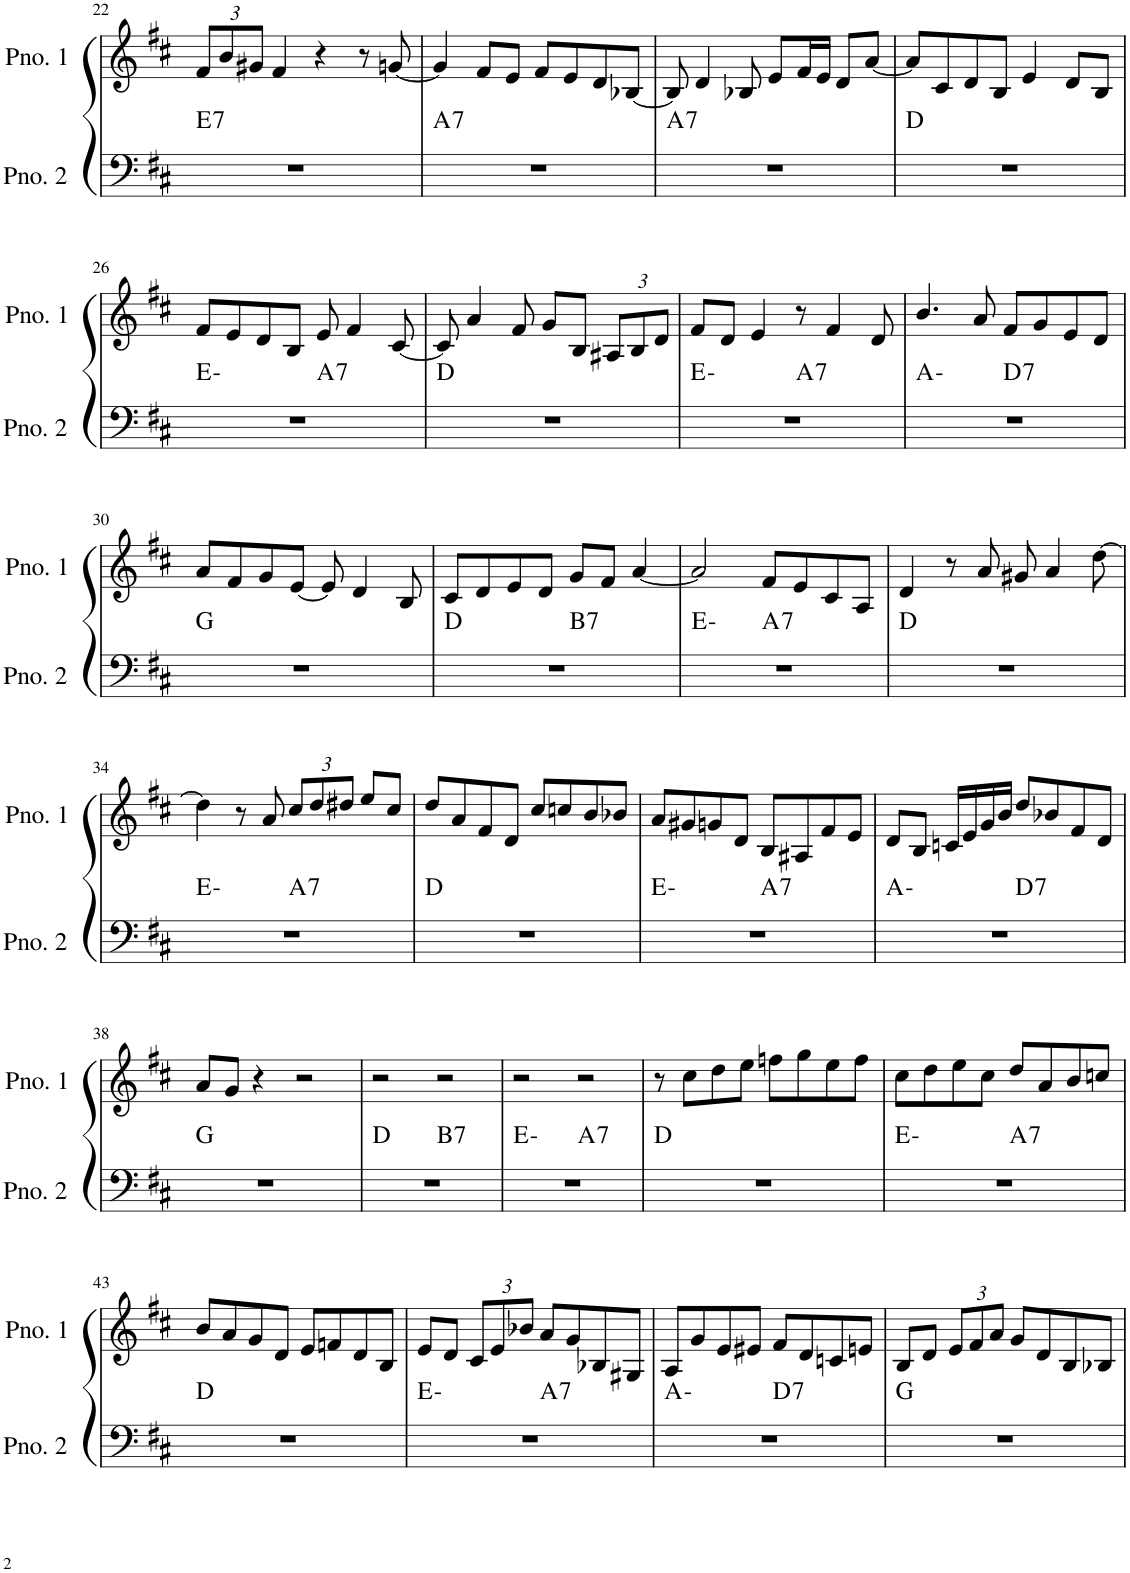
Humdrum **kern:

**kern	**harte	**kern
*part2	*part2	*part1
*staff2	*	*staff1
*I"ピアノ 2	*	*I"ピアノ 1
!!LO:PB:g=z
*clefF4	*	*clefG2
*k[f#c#]	*	*k[f#c#]
*M4/4	*	*M4/4
*	*	*Xbrackettup
=22	=22	=22
!	!LO:H:kt=7	!
1r	E:7	12f#/L
.	.	12b/
.	.	12g#X/J
.	.	4f#/
.	.	4r
.	.	8r
.	.	[8gn/
=23	=23	=23
!	!LO:H:kt=7	!
1r	A:7	4g/]
.	.	8f#/L
.	.	8e/J
.	.	8f#/L
.	.	8e/
.	.	8d/
.	.	[8B-X/J
=24	=24	=24
!	!LO:H:kt=7	!
1r	A:7	8B-/]
.	.	4d/
.	.	8B-X/
.	.	8e/L
.	.	16f#/L
.	.	16e/JJ
.	.	8d/L
.	.	[8a/J
=25	=25	=25
1r	D:maj	8a/L]
.	.	8c#/
.	.	8d/
.	.	8B/J
.	.	4e/
.	.	8d/L
.	.	8B/J
!!LO:LB:g=z
=26	=26	=26
*^	*	*
1r	2ryy	E:min	8f#/L
.	.	.	8e/
.	.	.	8d/
.	.	.	8B/J
!	!	!LO:H:kt=7	!
.	2ryy	A:7	8e/
.	.	.	4f#/
.	.	.	[8c#/
*v	*v	*	*
=27	=27	=27
1r	D:maj	8c#/]
.	.	4a/
.	.	8f#/
.	.	8g/L
.	.	8B/J
.	.	12A#X/L
.	.	12B/
.	.	12d/J
=28	=28	=28
*^	*	*
1r	2ryy	E:min	8f#/L
.	.	.	8d/J
.	.	.	4e/
!	!	!LO:H:kt=7	!
.	2ryy	A:7	8r
.	.	.	4f#/
.	.	.	8d/
=29	=29	=29	=29
1r	2ryy	A:min	4.b/
.	.	.	8a/
!	!	!LO:H:kt=7	!
.	2ryy	D:7	8f#/L
.	.	.	8g/
.	.	.	8e/
.	.	.	8d/J
*v	*v	*	*
!!LO:LB:g=z
=30	=30	=30
1r	G:maj	8a/L
.	.	8f#/
.	.	8g/
.	.	[8e/J
.	.	8e/]
.	.	4d/
.	.	8B/
=31	=31	=31
*^	*	*
1r	2ryy	D:maj	8c#/L
.	.	.	8d/
.	.	.	8e/
.	.	.	8d/J
!	!	!LO:H:kt=7	!
.	2ryy	B:7	8g/L
.	.	.	8f#/J
.	.	.	[4a/
=32	=32	=32	=32
1r	2ryy	E:min	2a/]
!	!	!LO:H:kt=7	!
.	2ryy	A:7	8f#/L
.	.	.	8e/
.	.	.	8c#/
.	.	.	8A/J
*v	*v	*	*
=33	=33	=33
1r	D:maj	4d/
.	.	8r
.	.	8a/
.	.	8g#X/
.	.	4a/
.	.	[8dd\
!!LO:LB:g=z
=34	=34	=34
*^	*	*
1r	2ryy	E:min	4dd\]
.	.	.	8r
.	.	.	8a/
!	!	!LO:H:kt=7	!
.	2ryy	A:7	12cc#/L
.	.	.	12dd/
.	.	.	12dd#X/J
.	.	.	8ee/L
.	.	.	8cc#/J
*v	*v	*	*
=35	=35	=35
1r	D:maj	8dd/L
.	.	8a/
.	.	8f#/
.	.	8d/J
.	.	8cc#/L
.	.	8ccn/
.	.	8b/
.	.	8b-X/J
=36	=36	=36
*^	*	*
1r	2ryy	E:min	8a/L
.	.	.	8g#X/
.	.	.	8gn/
.	.	.	8d/J
!	!	!LO:H:kt=7	!
.	2ryy	A:7	8B/L
.	.	.	8A#X/
.	.	.	8f#/
.	.	.	8e/J
=37	=37	=37	=37
1r	2ryy	A:min	8d/L
.	.	.	8B/J
.	.	.	16cn/LL
.	.	.	16e/
.	.	.	16g/
.	.	.	16b/JJ
!	!	!LO:H:kt=7	!
.	2ryy	D:7	8dd/L
.	.	.	8b-X/
.	.	.	8f#/
.	.	.	8d/J
*v	*v	*	*
!!LO:LB:g=z
=38	=38	=38
1r	G:maj	8a/L
.	.	8g/J
.	.	4r
.	.	2r
=39	=39	=39
*^	*	*
1r	2ryy	D:maj	2r
!	!	!LO:H:kt=7	!
.	2ryy	B:7	2r
=40	=40	=40	=40
1r	2ryy	E:min	2r
!	!	!LO:H:kt=7	!
.	2ryy	A:7	2r
*v	*v	*	*
=41	=41	=41
1r	D:maj	8r
.	.	8cc#\L
.	.	8dd\
.	.	8ee\J
.	.	8ffn\L
.	.	8gg\
.	.	8ee\
.	.	8ff\J
=42	=42	=42
*^	*	*
1r	2ryy	E:min	8cc#\L
.	.	.	8dd\
.	.	.	8ee\
.	.	.	8cc#\J
!	!	!LO:H:kt=7	!
.	2ryy	A:7	8dd/L
.	.	.	8a/
.	.	.	8b/
.	.	.	8ccn/J
*v	*v	*	*
!!LO:LB:g=z
=43	=43	=43
1r	D:maj	8b/L
.	.	8a/
.	.	8g/
.	.	8d/J
.	.	8e/L
.	.	8fn/
.	.	8d/
.	.	8B/J
=44	=44	=44
*^	*	*
1r	2ryy	E:min	8e/L
.	.	.	8d/J
.	.	.	12c#/L
.	.	.	12e/
.	.	.	12b-X/J
!	!	!LO:H:kt=7	!
.	2ryy	A:7	8a/L
.	.	.	8g/
.	.	.	8B-X/
.	.	.	8G#X/J
=45	=45	=45	=45
1r	2ryy	A:min	8A/L
.	.	.	8g/
.	.	.	8e/
.	.	.	8e#X/J
!	!	!LO:H:kt=7	!
.	2ryy	D:7	8f#/L
.	.	.	8d/
.	.	.	8cn/
.	.	.	8en/J
*v	*v	*	*
=46	=46	=46
1r	G:maj	8B/L
.	.	8d/J
.	.	12e/L
.	.	12f#/
.	.	12a/J
.	.	8g/L
.	.	8d/
.	.	8B/
.	.	8B-X/J
=	=	=
*-	*-	*-
